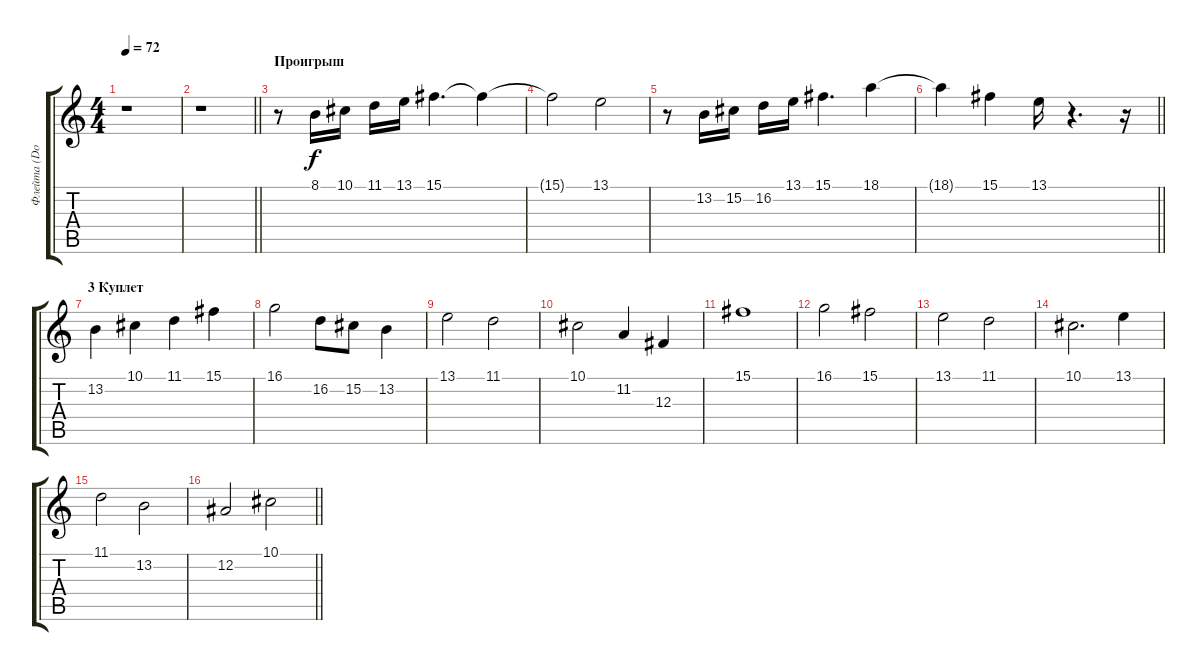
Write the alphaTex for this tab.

\track ("Флейта (Double)" "Флейта (Do") {instrument piccolo}
\staff {score tabs}
\tuning (Eb4 Bb3 Gb3 Db3 Ab2 Eb2) {hide}
\ts (4 4)
\tempo 72
\clef g2
\ks c
r.1{dy f} |
\barLineRight lightlight
r.1 |
\section ("" "Проигрыш")
r.8 8.1.16 10.1.16 11.1.16 13.1.16 15.1.4{d} 15.1{t}.4 |
15.1{t}.2 13.1.2 |
r.8 13.2.16 15.2.16 16.2.16 13.1.16 15.1.4{d} 18.1.4 |
\barLineRight lightlight
18.1{t}.4 15.1.4 13.1.16 r.4{d} r.16 |
\section ("" "3 Куплет")
13.2.4 10.1.4 11.1.4 15.1.4 |
16.1.2 16.2.8 15.2.8 13.2.4 |
13.1.2 11.1.2 |
10.1.2 11.2.4 12.3.4 |
15.1.1 |
16.1.2 15.1.2 |
13.1.2 11.1.2 |
10.1.2{d} 13.1.4 |
11.1.2 13.2.2 |
\barLineRight lightlight
12.2.2 10.1.2
